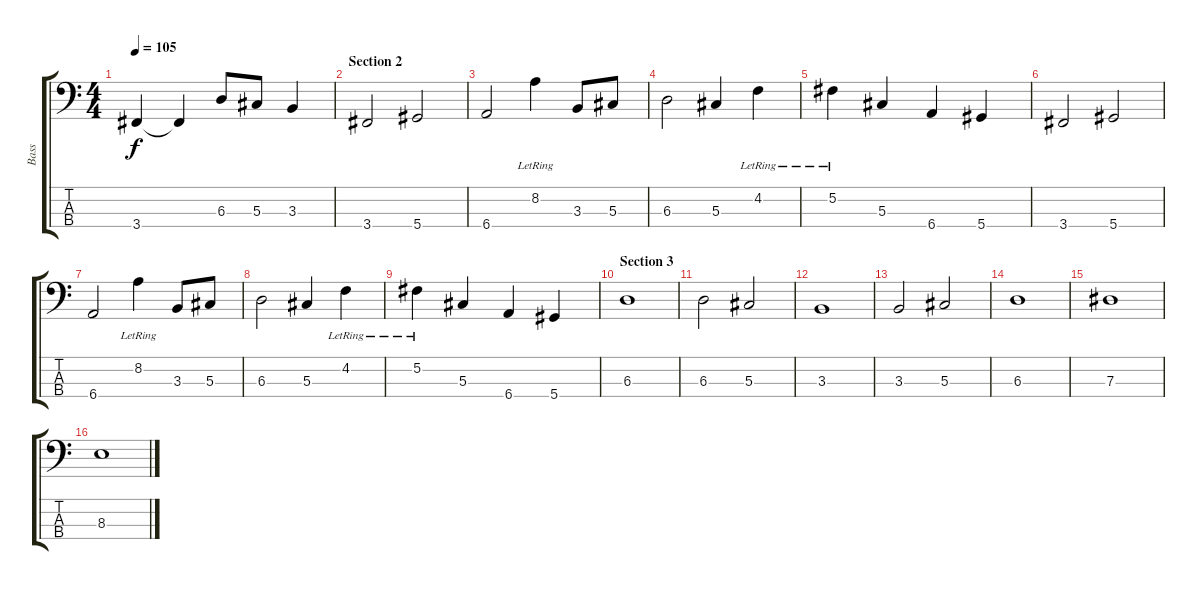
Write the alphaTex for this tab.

\track ("Bass" "Bass") {instrument electricbassfinger}
\staff {score tabs}
\tuning (Gb2 Db2 Ab1 Eb1) {hide}
\ts (4 4)
\tempo 105
\clef f4
\ks c
3.4.4{dy f} 3.4{t}.4 6.3.8 5.3.8 3.3.4 |
\section ("" "Section 2")
3.4.2 5.4.2 |
6.4.2 8.2{lr}.4 3.3.8 5.3.8 |
6.3.2 5.3.4 4.2{lr}.4 |
5.2{lr}.4 5.3.4 6.4.4 5.4.4 |
3.4.2 5.4.2 |
6.4.2 8.2{lr}.4 3.3.8 5.3.8 |
6.3.2 5.3.4 4.2{lr}.4 |
5.2{lr}.4 5.3.4 6.4.4 5.4.4 |
\section ("" "Section 3")
6.3.1 |
6.3.2 5.3.2 |
3.3.1 |
3.3.2 5.3.2 |
6.3.1 |
7.3.1 |
8.3.1
